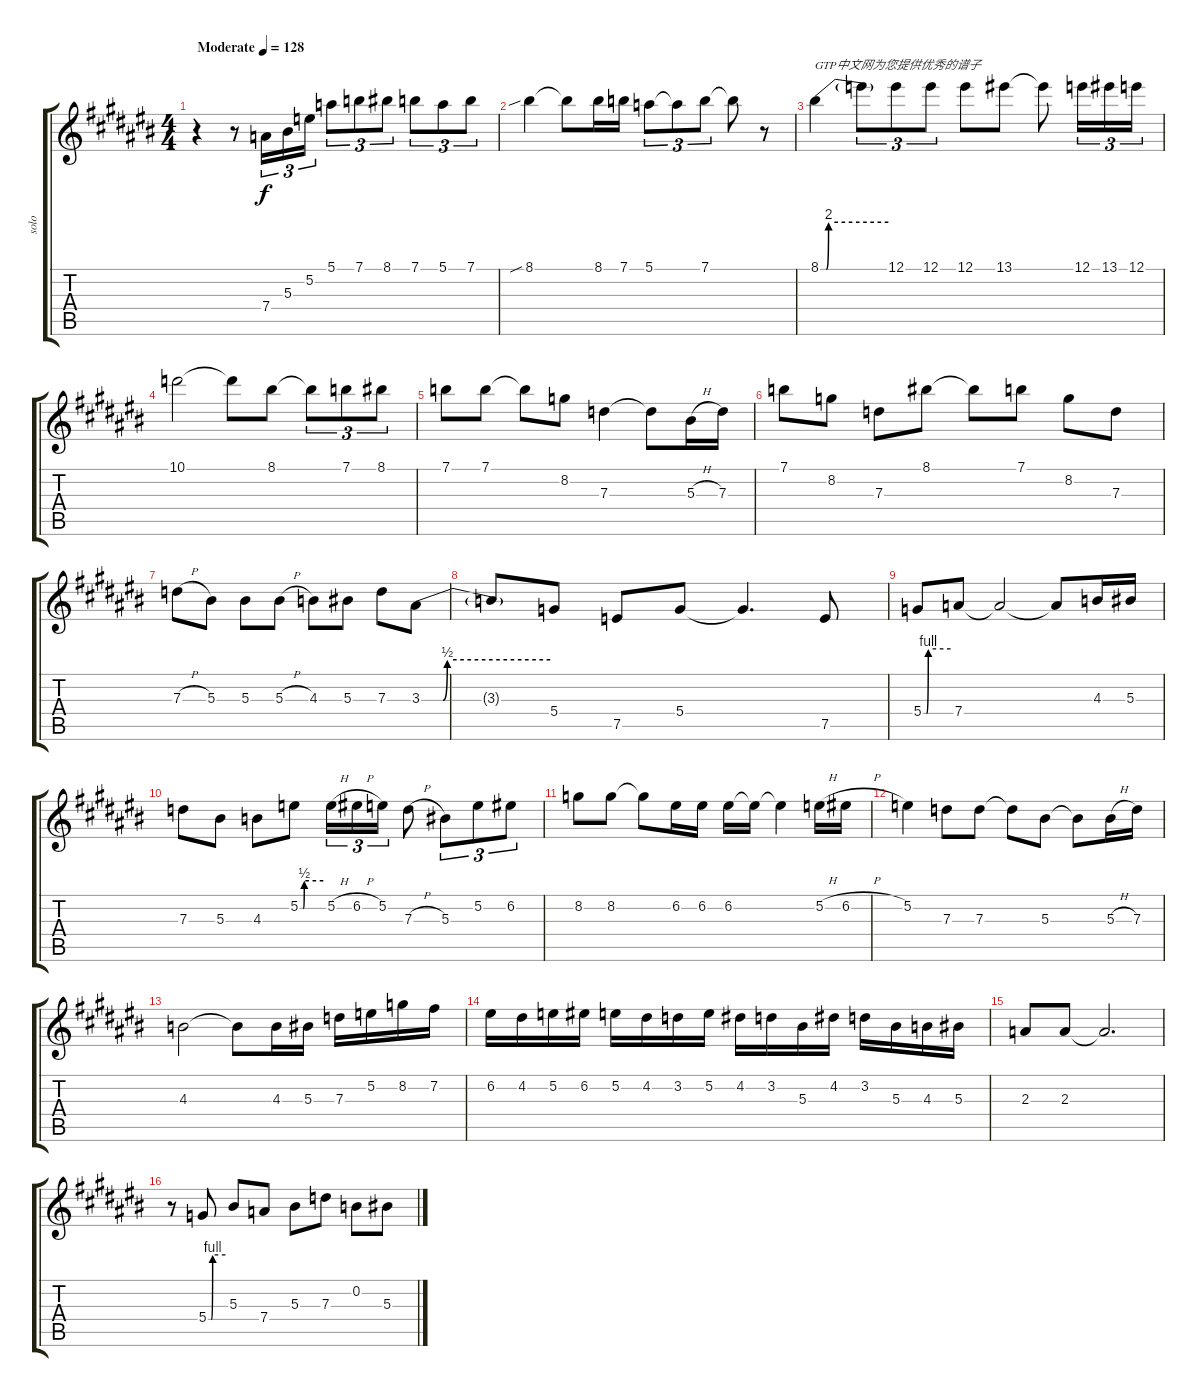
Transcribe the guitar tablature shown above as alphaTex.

\track ("solo" "solo") {instrument acousticguitarsteel}
\staff {score tabs}
\tuning (E4 B3 G3 D3 A2 E2) {hide}
\ts (4 4)
\tempo (128 "Moderate")
\clef g2
\ks c#
r.4{dy f instrument acousticguitarsteel} r.8 7.4.16{tu (3 2)} 5.3.16{tu (3 2)} 5.2.16{tu (3 2)} 5.1.8{tu (3 2)} 7.1.8{tu (3 2)} 8.1.8{tu (3 2)} 7.1.8{tu (3 2)} 5.1.8{tu (3 2)} 7.1.8{tu (3 2)} |
8.1{sib}.4 8.1{t}.8 8.1.16 7.1.16 5.1.8{tu (3 2)} 5.1{t}.8{tu (3 2)} 7.1.8{tu (3 2)} 7.1{t}.8 r.8 |
8.1{be (custom 0 0 5 0 7 8 60 8)}.4{txt "GTP中文网为您提供优秀的谱子"} 8.1{t}.8{tu (3 2)} 12.1.8{tu (3 2)} 12.1.8{tu (3 2)} 12.1.8 13.1.8 13.1{t}.8 12.1.16{tu (3 2)} 13.1.16{tu (3 2)} 12.1.16{tu (3 2)} |
10.1.2 10.1{t}.8 8.1.8 8.1{t}.8{tu (3 2)} 7.1.8{tu (3 2)} 8.1.8{tu (3 2)} |
7.1.8 7.1.8 7.1{t}.8 8.2.8 7.3.4 7.3{t}.8 5.3{h}.16 7.3.16 |
7.1.8 8.2.8 7.3.8 8.1.8 8.1{t}.8 7.1.8 8.2.8 7.3.8 |
7.3{h}.8 5.3.8 5.3.8 5.3{h}.8 4.3.8 5.3.8 7.3.8 3.3{be (custom 0 0 10 0 12 2 60 2)}.8 |
3.3{t}.8 5.4.8 7.5.8 5.4.8 5.4{t}.4{d} 7.5.8 |
5.4{be (custom 0 0 7 0 11 4 60 4)}.8 7.4.8 7.4{t}.2 7.4{t}.8 4.3.16 5.3.16 |
7.3.8 5.3.8 4.3.8 5.2{be (custom 0 0 8 0 11 2 60 2)}.8 5.2{h}.16{tu (3 2)} 6.2{h}.16{tu (3 2)} 5.2.16{tu (3 2)} 7.3{h}.8 5.3.8{tu (3 2)} 5.2.8{tu (3 2)} 6.2.8{tu (3 2)} |
8.2.8{txt " "} 8.2.8 8.2{t}.8 6.2.16 6.2.16 6.2.16 6.2{t}.16 6.2{t}.4 5.2{h}.16 6.2{h}.16 |
5.2.4 7.3.8 7.3.8 7.3{t}.8 5.3.8 5.3{t}.8 5.3{h}.16 7.3.16 |
4.3.2 4.3{t}.8 4.3.16 5.3.16 7.3.16 5.2.16 8.2.16 7.2.16 |
6.2.16 4.2.16 5.2.16 6.2.16 5.2.16 4.2.16 3.2.16 5.2.16 4.2.16 3.2.16 5.3.16 4.2.16 3.2.16 5.3.16 4.3.16 5.3.16 |
2.3.8 2.3.8 2.3{t}.2{d} |
r.8 5.4{be (custom 0 0 10 0 15 4 60 4)}.8 5.3.8 7.4.8 5.3.8 7.3.8 0.2.8 5.3.8
